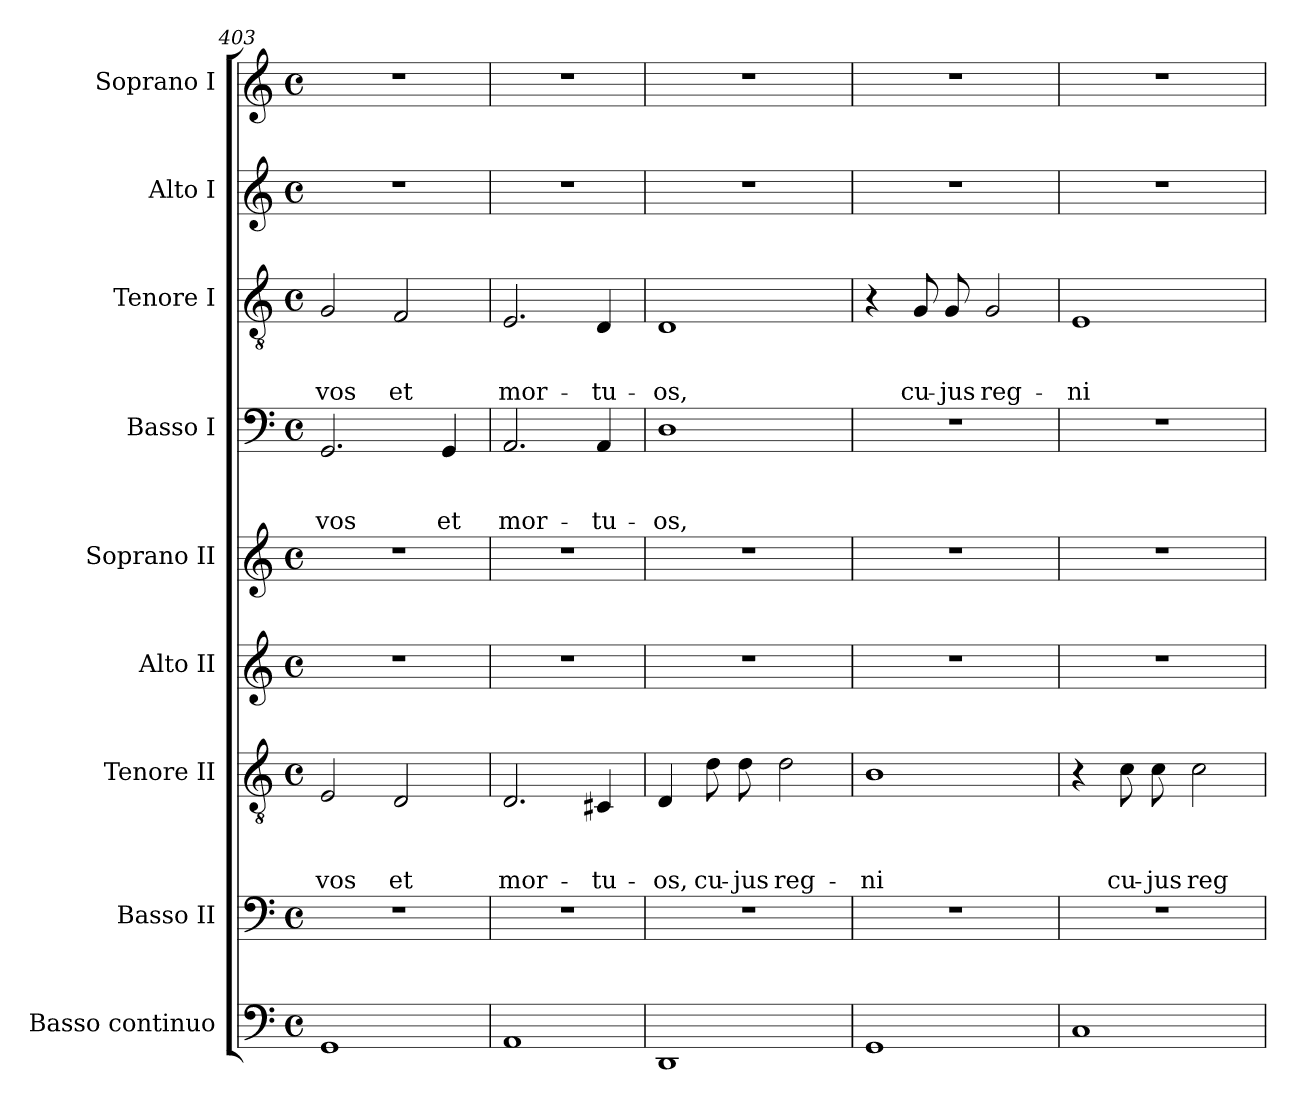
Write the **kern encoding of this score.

**kern	**kern	**kern	**text	**text	**text	**kern	**kern	**kern	**text	**text	**text	**kern	**text	**text	**text	**kern	**kern
*part9	*part8	*part7	*part7	*part7	*part7	*part6	*part5	*part4	*part4	*part4	*part4	*part3	*part3	*part3	*part3	*part2	*part1
*staff9	*staff8	*staff7	*staff7	*staff7	*staff7	*staff6	*staff5	*staff4	*staff4	*staff4	*staff4	*staff3	*staff3	*staff3	*staff3	*staff2	*staff1
*I"Basso continuo	*I"Basso II	*I"Tenore II	*	*	*	*I"Alto II	*I"Soprano II	*I"Basso I	*	*	*	*I"Tenore I	*	*	*	*I"Alto I	*I"Soprano I
*I'BC	*I'B 2	*I'T 2	*	*	*	*I'A 2	*I'S 2	*I'B 1	*	*	*	*I'T 1	*	*	*	*I'A 1	*I'S 1
*clefF4	*clefF4	*clefGv2	*	*	*	*clefG2	*clefG2	*clefF4	*	*	*	*clefGv2	*	*	*	*clefG2	*clefG2
*k[]	*k[]	*k[]	*	*	*	*k[]	*k[]	*k[]	*	*	*	*k[]	*	*	*	*k[]	*k[]
*C:	*C:	*C:	*	*	*	*C:	*C:	*C:	*	*	*	*C:	*	*	*	*C:	*C:
*M4/4	*M4/4	*M4/4	*	*	*	*M4/4	*M4/4	*M4/4	*	*	*	*M4/4	*	*	*	*M4/4	*M4/4
*met(c)	*met(c)	*met(c)	*	*	*	*met(c)	*met(c)	*met(c)	*	*	*	*met(c)	*	*	*	*met(c)	*met(c)
=403	=403	=403	=403	=403	=403	=403	=403	=403	=403	=403	=403	=403	=403	=403	=403	=403	=403
!	!	!	!	!	!LO:LY:b	!	!	!	!	!	!LO:LY:b	!	!	!	!LO:LY:b	!	!
1GG	1r	2E/	.	.	-vos	1r	1r	2.GG/	.	.	-vos	2G/	.	.	-vos	1r	1r
!	!	!	!	!	!LO:LY:b	!	!	!	!	!	!	!	!	!	!LO:LY:b	!	!
.	.	2D/	.	.	et	.	.	.	.	.	.	2F/	.	.	et	.	.
!	!	!	!	!	!	!	!	!	!	!	!LO:LY:b	!	!	!	!	!	!
.	.	.	.	.	.	.	.	4GG/	.	.	et	.	.	.	.	.	.
!!LO:PB:g=z
=404	=404	=404	=404	=404	=404	=404	=404	=404	=404	=404	=404	=404	=404	=404	=404	=404	=404
!	!	!	!	!	!LO:LY:b	!	!	!	!	!	!LO:LY:b	!	!	!	!LO:LY:b	!	!
1AA	1r	2.D/	.	.	mor-	1r	1r	2.AA/	.	.	mor-	2.E/	.	.	mor-	1r	1r
!	!	!	!	!	!LO:LY:b	!	!	!	!	!	!LO:LY:b	!	!	!	!LO:LY:b	!	!
.	.	4C#X/	.	.	-tu-	.	.	4AA/	.	.	-tu-	4D/	.	.	-tu-	.	.
=405	=405	=405	=405	=405	=405	=405	=405	=405	=405	=405	=405	=405	=405	=405	=405	=405	=405
!	!	!	!	!	!LO:LY:b	!	!	!	!	!	!LO:LY:b	!	!	!	!LO:LY:b	!	!
1DD	1r	4D/	.	.	-os,	1r	1r	1D	.	.	-os,	1D	.	.	-os,	1r	1r
!	!	!	!	!	!LO:LY:b	!	!	!	!	!	!	!	!	!	!	!	!
.	.	8d\	.	.	cu-	.	.	.	.	.	.	.	.	.	.	.	.
!	!	!	!	!	!LO:LY:b	!	!	!	!	!	!	!	!	!	!	!	!
.	.	8d\	.	.	-jus	.	.	.	.	.	.	.	.	.	.	.	.
!	!	!	!	!	!LO:LY:b	!	!	!	!	!	!	!	!	!	!	!	!
.	.	2d\	.	.	reg-	.	.	.	.	.	.	.	.	.	.	.	.
=406	=406	=406	=406	=406	=406	=406	=406	=406	=406	=406	=406	=406	=406	=406	=406	=406	=406
!	!	!	!	!	!LO:LY:b	!	!	!	!	!	!	!	!	!	!	!	!
1GG	1r	1B	.	.	-ni	1r	1r	1r	.	.	.	4r	.	.	.	1r	1r
!	!	!	!	!	!	!	!	!	!	!	!	!	!	!	!LO:LY:b	!	!
.	.	.	.	.	.	.	.	.	.	.	.	8G/	.	.	cu-	.	.
!	!	!	!	!	!	!	!	!	!	!	!	!	!	!	!LO:LY:b	!	!
.	.	.	.	.	.	.	.	.	.	.	.	8G/	.	.	-jus	.	.
!	!	!	!	!	!	!	!	!	!	!	!	!	!	!	!LO:LY:b	!	!
.	.	.	.	.	.	.	.	.	.	.	.	2G/	.	.	reg-	.	.
=407	=407	=407	=407	=407	=407	=407	=407	=407	=407	=407	=407	=407	=407	=407	=407	=407	=407
!	!	!	!	!	!	!	!	!	!	!	!	!	!	!	!LO:LY:b	!	!
1C	1r	4r	.	.	.	1r	1r	1r	.	.	.	1E	.	.	-ni	1r	1r
!	!	!	!	!	!LO:LY:b	!	!	!	!	!	!	!	!	!	!	!	!
.	.	8c\	.	.	cu-	.	.	.	.	.	.	.	.	.	.	.	.
!	!	!	!	!	!LO:LY:b	!	!	!	!	!	!	!	!	!	!	!	!
.	.	8c\	.	.	-jus	.	.	.	.	.	.	.	.	.	.	.	.
!	!	!	!	!	!LO:LY:b	!	!	!	!	!	!	!	!	!	!	!	!
.	.	2c\	.	.	reg-	.	.	.	.	.	.	.	.	.	.	.	.
=	=	=	=	=	=	=	=	=	=	=	=	=	=	=	=	=	=
*-	*-	*-	*-	*-	*-	*-	*-	*-	*-	*-	*-	*-	*-	*-	*-	*-	*-
